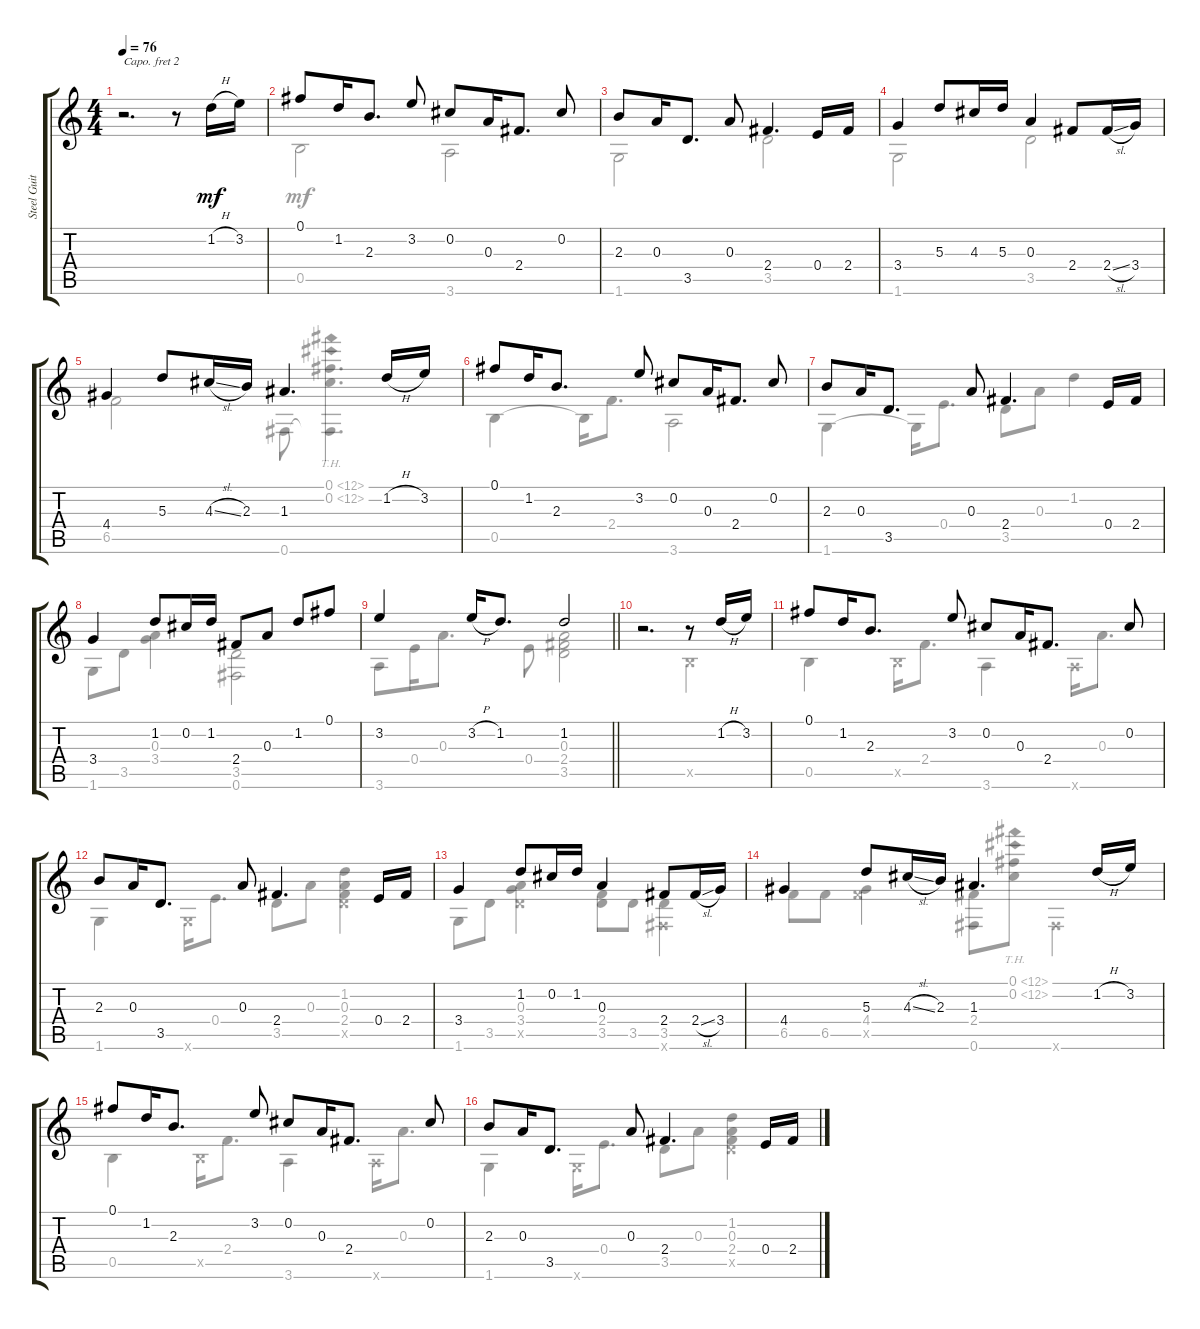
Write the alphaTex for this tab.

\track ("Steel Guitar" "Steel Guit") {instrument acousticguitarsteel}
\staff {score tabs}
\capo 2
\tuning (E4 B3 G3 D3 A2 E2) {hide}
\voice
\ts (4 4)
\tempo 76
\clef g2
\ks c
r.2{d dy mf instrument acousticguitarsteel} r.8 1.2{h}.16 3.2.16 |
0.1.8 1.2.16 2.3.8{d} 3.2.8 0.2.8 0.3.16 2.4.8{d} 0.2.8 |
2.3.8 0.3.16 3.5.8{d} 0.3.8 2.4.4{d} 0.4.16 2.4.16 |
3.4.4 5.3.8 4.3.16 5.3.16 0.3.4 2.4.8 2.4{sl}.16 3.4.16 |
4.4.4 5.3.8 4.3{sl}.16 2.3.16 1.3.4{d} 1.2{h}.16 3.2.16 |
0.1.8 1.2.16 2.3.8{d} 3.2.8 0.2.8 0.3.16 2.4.8{d} 0.2.8 |
2.3.8 0.3.16 3.5.8{d} 0.3.8 2.4.4{d} 0.4.16 2.4.16 |
3.4.4 1.2.8 0.2.16 1.2.16 2.4.8 0.3.8 1.2.8 0.1.8 |
\barLineRight lightlight
3.2.4 3.2{h}.16 1.2.8{d} 1.2.2 |
r.2{d} r.8 1.2{h}.16 3.2.16 |
0.1.8 1.2.16 2.3.8{d} 3.2.8 0.2.8 0.3.16 2.4.8{d} 0.2.8 |
2.3.8 0.3.16 3.5.8{d} 0.3.8 2.4.4{d} 0.4.16 2.4.16 |
3.4.4 1.2.8 0.2.16 1.2.16 0.3.4 2.4.8 2.4{sl}.16 3.4.16 |
4.4.4 5.3.8 4.3{sl}.16 2.3.16 1.3.4{d} 1.2{h}.16 3.2.16 |
0.1.8 1.2.16 2.3.8{d} 3.2.8 0.2.8 0.3.16 2.4.8{d} 0.2.8 |
2.3.8 0.3.16 3.5.8{d} 0.3.8 2.4.4{d} 0.4.16 2.4.16
\voice
\clef g2
\ottava regular
\simile none
\ks c
|
0.5.2 3.6.2 |
1.6.2 3.5.2 |
1.6.2 3.5.2 |
6.5.2 0.6.8 (0.1{th 12} 0.2{th 12} 0.6{t}).4{d} |
0.5.4 0.5{t}.16 2.4.8{d} 3.6.2 |
1.6.4 1.6{t}.16 0.4.8{d} 3.5.8 0.3.8 1.2.4 |
1.6.8 3.5.8 (0.3 3.4).4 (3.5 0.6).2 |
\barLineRight lightlight
3.6.8 0.4.16 0.3.8{d} 0.4.8 (0.3 2.4 3.5).2 |
r.2{d} 0.5{x}.4 |
0.5.4 0.5{x}.16 2.4.8{d} 3.6.4 3.6{x}.16 0.3.8{d} |
1.6.4 1.6{x}.16 0.4.8{d} 3.5.8 0.3.8 (1.2 0.3 2.4 3.5{x}).4 |
1.6.8 3.5.8 (0.3 3.4 3.5{x}).4 (2.4 3.5).8 3.5.8 (3.5 0.6{x}).4 |
6.5.8 6.5.8 (4.4 6.5{x}).4 (2.4 0.6).8 (0.1{th 12} 0.2{th 12}).8 0.6{x}.4 |
0.5.4 0.5{x}.16 2.4.8{d} 3.6.4 3.6{x}.16 0.3.8{d} |
1.6.4 1.6{x}.16 0.4.8{d} 3.5.8 0.3.8 (1.2 0.3 2.4 3.5{x}).4
